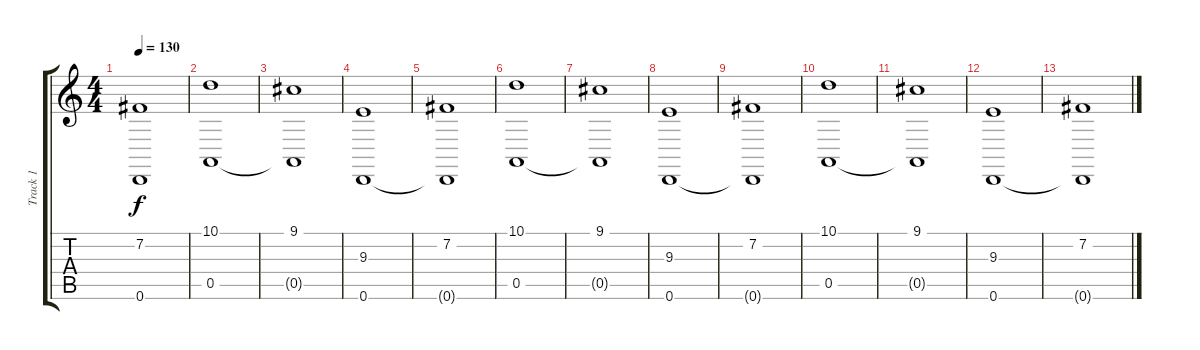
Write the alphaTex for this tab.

\track ("Track 1" "Track 1") {instrument synthstrings2}
\staff {score tabs}
\tuning (E4 B3 G3 D3 A2 D2) {hide}
\ts (4 4)
\tempo 130
\clef g2
\ks c
(7.2 0.6{t}).1{dy f} |
(10.1 0.5).1 |
(9.1 0.5{t}).1 |
(9.3 0.6).1 |
(7.2 0.6{t}).1 |
(10.1 0.5).1 |
(9.1 0.5{t}).1 |
(9.3 0.6).1 |
(7.2 0.6{t}).1 |
(10.1 0.5).1 |
(9.1 0.5{t}).1 |
(9.3 0.6).1 |
(7.2 0.6{t}).1
